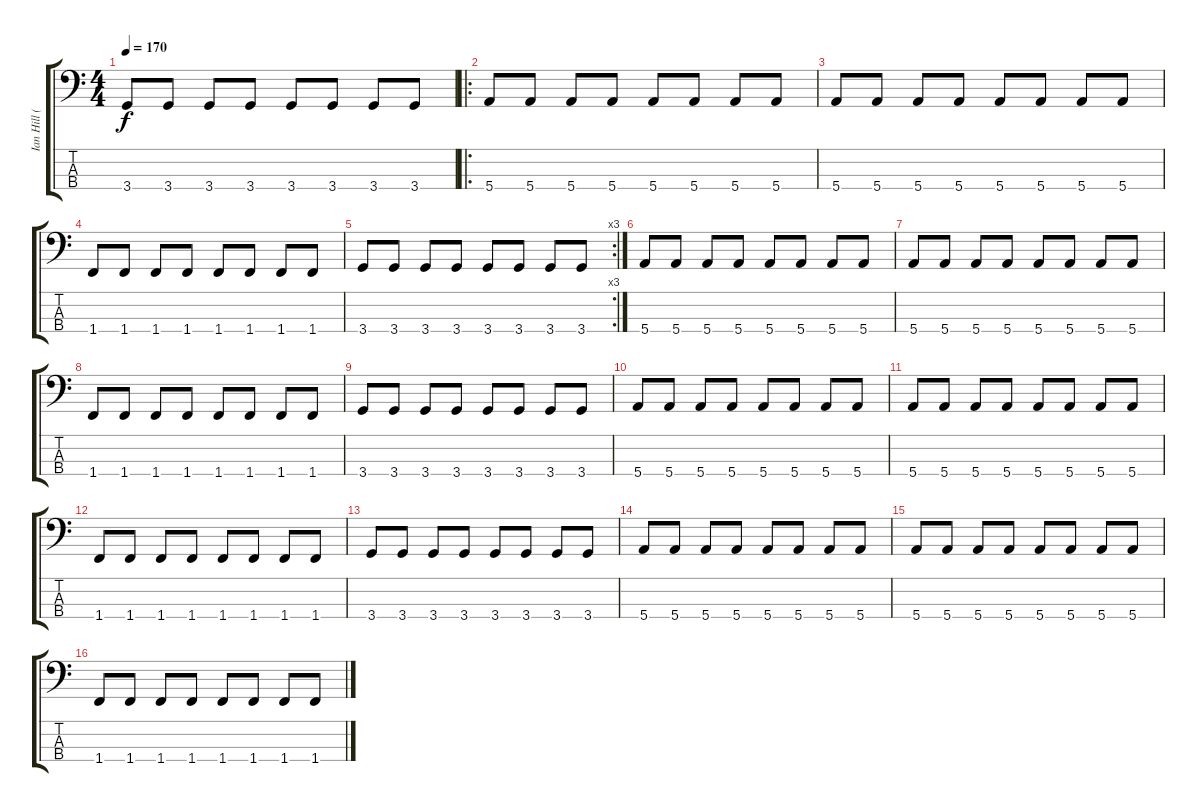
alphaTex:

\track ("Ian Hill (Bass)" "Ian Hill (") {instrument slapbass1}
\staff {score tabs}
\tuning (G2 D2 A1 E1) {hide}
\ts (4 4)
\tempo 170
\clef f4
\ks c
3.4.8{dy f} 3.4.8 3.4.8 3.4.8 3.4.8 3.4.8 3.4.8 3.4.8 |
\ro
5.4.8 5.4.8 5.4.8 5.4.8 5.4.8 5.4.8 5.4.8 5.4.8 |
5.4.8 5.4.8 5.4.8 5.4.8 5.4.8 5.4.8 5.4.8 5.4.8 |
1.4.8 1.4.8 1.4.8 1.4.8 1.4.8 1.4.8 1.4.8 1.4.8 |
\rc 3
3.4.8 3.4.8 3.4.8 3.4.8 3.4.8 3.4.8 3.4.8 3.4.8 |
5.4.8 5.4.8 5.4.8 5.4.8 5.4.8 5.4.8 5.4.8 5.4.8 |
5.4.8 5.4.8 5.4.8 5.4.8 5.4.8 5.4.8 5.4.8 5.4.8 |
1.4.8 1.4.8 1.4.8 1.4.8 1.4.8 1.4.8 1.4.8 1.4.8 |
3.4.8 3.4.8 3.4.8 3.4.8 3.4.8 3.4.8 3.4.8 3.4.8 |
5.4.8 5.4.8 5.4.8 5.4.8 5.4.8 5.4.8 5.4.8 5.4.8 |
5.4.8 5.4.8 5.4.8 5.4.8 5.4.8 5.4.8 5.4.8 5.4.8 |
1.4.8 1.4.8 1.4.8 1.4.8 1.4.8 1.4.8 1.4.8 1.4.8 |
3.4.8 3.4.8 3.4.8 3.4.8 3.4.8 3.4.8 3.4.8 3.4.8 |
5.4.8 5.4.8 5.4.8 5.4.8 5.4.8 5.4.8 5.4.8 5.4.8 |
5.4.8 5.4.8 5.4.8 5.4.8 5.4.8 5.4.8 5.4.8 5.4.8 |
1.4.8 1.4.8 1.4.8 1.4.8 1.4.8 1.4.8 1.4.8 1.4.8
